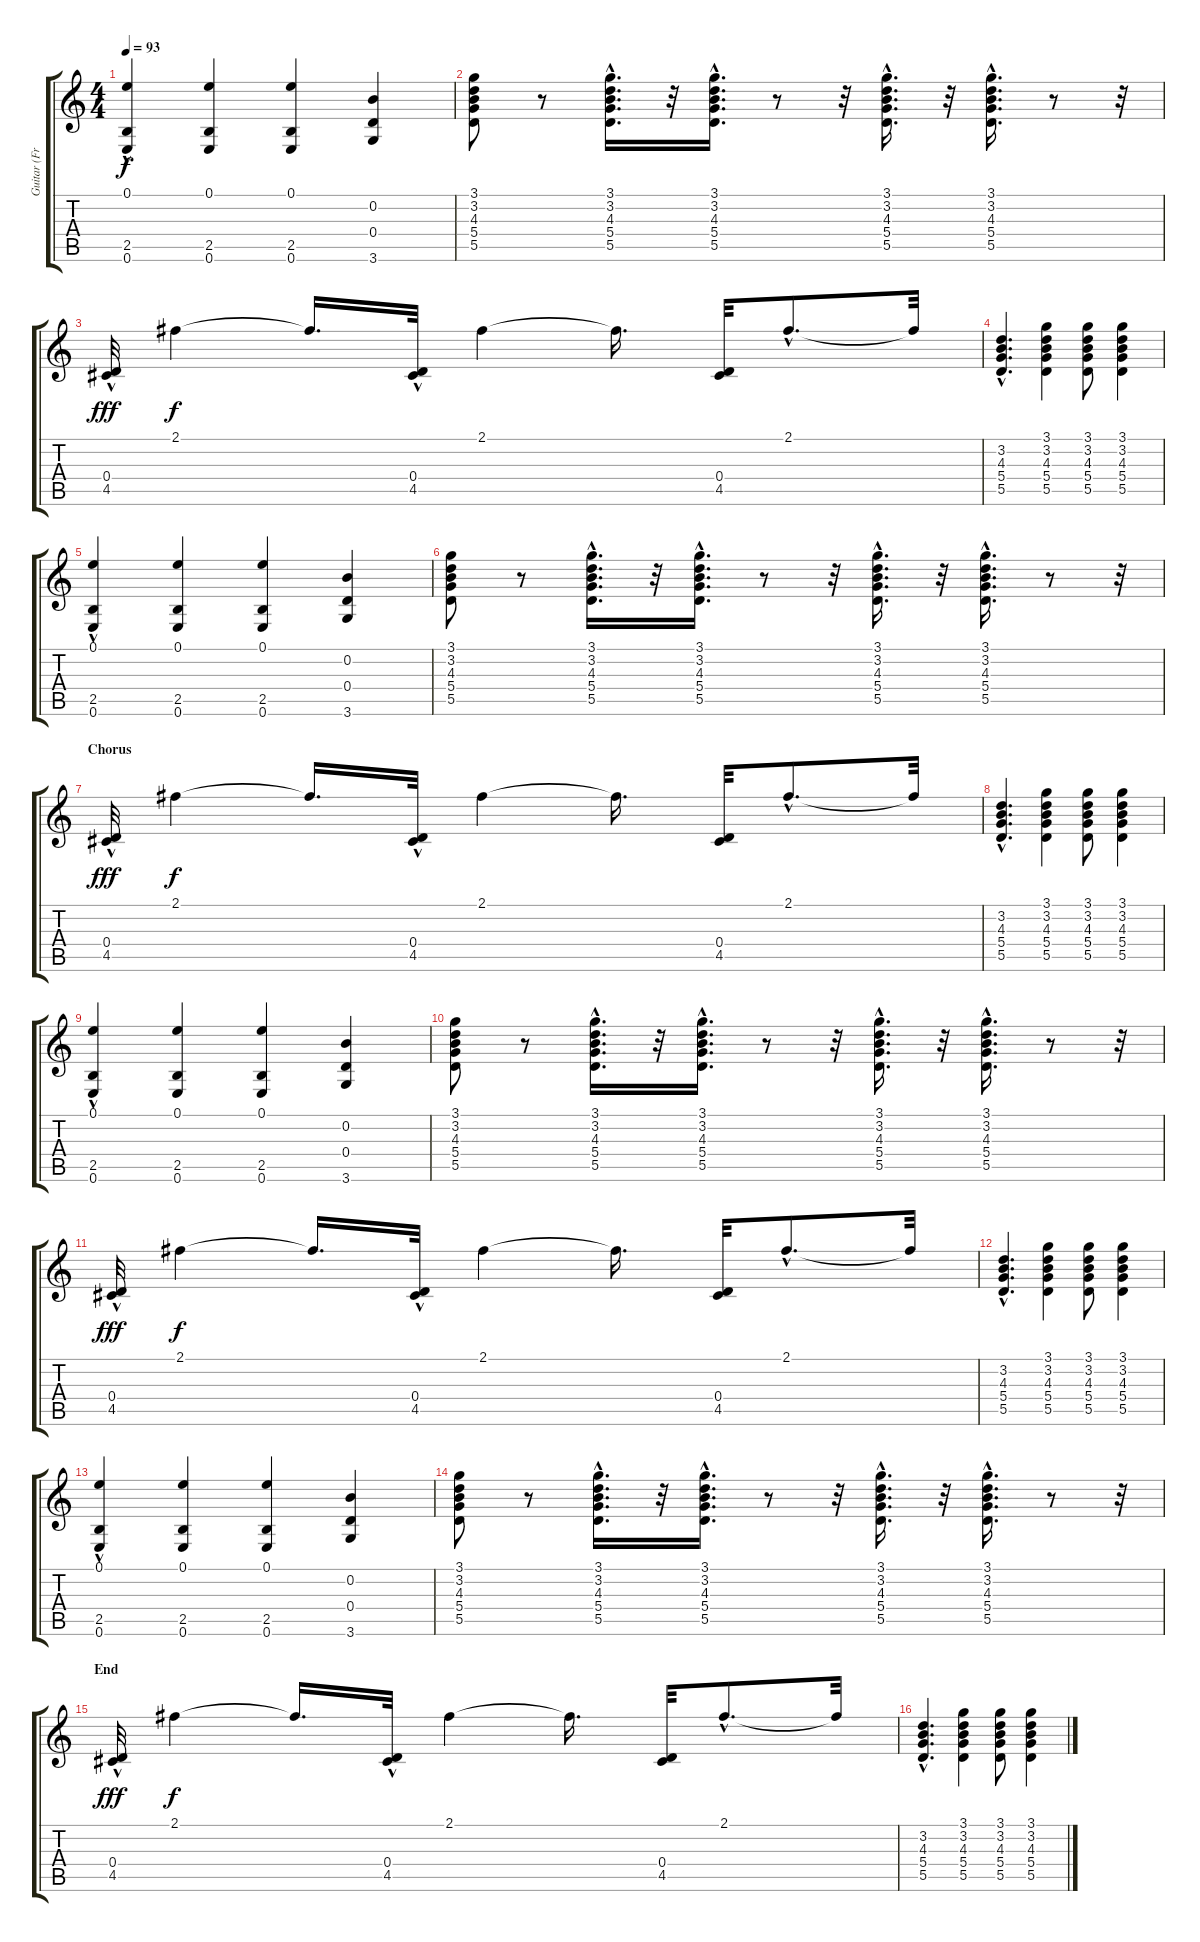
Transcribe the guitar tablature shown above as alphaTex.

\track ("Guitar (Fran)" "Guitar (Fr") {instrument electricguitarclean}
\staff {score tabs}
\tuning (E4 B3 G3 D3 A2 E2) {hide}
\ts (4 4)
\tempo 93
\clef g2
\ks c
(0.1 2.5 0.6{hac}).4{dy f} (0.1 2.5 0.6).4 (0.1 2.5 0.6).4 (0.2 0.4 3.6).4 |
(3.1 3.2 4.3 5.4 5.5).8 r.8 (3.1{hac} 3.2{hac} 4.3{hac} 5.4{hac} 5.5{hac}).16{d} r.32 (3.1{hac} 3.2{hac} 4.3{hac} 5.4{hac} 5.5{hac}).16{d} r.8 r.32 (3.1{hac} 3.2{hac} 4.3{hac} 5.4{hac} 5.5{hac}).16{d} r.32 (3.1{hac} 3.2{hac} 4.3{hac} 5.4{hac} 5.5{hac}).16{d} r.8 r.32 |
(0.4{hac} 4.5{hac}).32{dy fff} 2.1.4{dy f} 2.1{t}.16{d} (0.4{hac} 4.5{hac}).32 2.1.4 2.1{t}.16{d} (0.4 4.5).32 2.1{hac}.8{d} 2.1{t}.32 |
(3.2{hac} 4.3{hac} 5.4{hac} 5.5{hac}).4{d} (3.1 3.2 4.3 5.4 5.5).4 (3.1 3.2 4.3 5.4 5.5).8 (3.1 3.2 4.3 5.4 5.5).4 |
(0.1 2.5 0.6{hac}).4 (0.1 2.5 0.6).4 (0.1 2.5 0.6).4 (0.2 0.4 3.6).4 |
(3.1 3.2 4.3 5.4 5.5).8 r.8 (3.1{hac} 3.2{hac} 4.3{hac} 5.4{hac} 5.5{hac}).16{d} r.32 (3.1{hac} 3.2{hac} 4.3{hac} 5.4{hac} 5.5{hac}).16{d} r.8 r.32 (3.1{hac} 3.2{hac} 4.3{hac} 5.4{hac} 5.5{hac}).16{d} r.32 (3.1{hac} 3.2{hac} 4.3{hac} 5.4{hac} 5.5{hac}).16{d} r.8 r.32 |
\section ("" "Chorus")
(0.4{hac} 4.5{hac}).32{dy fff} 2.1.4{dy f} 2.1{t}.16{d} (0.4{hac} 4.5{hac}).32 2.1.4 2.1{t}.16{d} (0.4 4.5).32 2.1{hac}.8{d} 2.1{t}.32 |
(3.2{hac} 4.3{hac} 5.4{hac} 5.5{hac}).4{d} (3.1 3.2 4.3 5.4 5.5).4 (3.1 3.2 4.3 5.4 5.5).8 (3.1 3.2 4.3 5.4 5.5).4 |
(0.1 2.5 0.6{hac}).4 (0.1 2.5 0.6).4 (0.1 2.5 0.6).4 (0.2 0.4 3.6).4 |
(3.1 3.2 4.3 5.4 5.5).8 r.8 (3.1{hac} 3.2{hac} 4.3{hac} 5.4{hac} 5.5{hac}).16{d} r.32 (3.1{hac} 3.2{hac} 4.3{hac} 5.4{hac} 5.5{hac}).16{d} r.8 r.32 (3.1{hac} 3.2{hac} 4.3{hac} 5.4{hac} 5.5{hac}).16{d} r.32 (3.1{hac} 3.2{hac} 4.3{hac} 5.4{hac} 5.5{hac}).16{d} r.8 r.32 |
(0.4{hac} 4.5{hac}).32{dy fff} 2.1.4{dy f} 2.1{t}.16{d} (0.4{hac} 4.5{hac}).32 2.1.4 2.1{t}.16{d} (0.4 4.5).32 2.1{hac}.8{d} 2.1{t}.32 |
(3.2{hac} 4.3{hac} 5.4{hac} 5.5{hac}).4{d} (3.1 3.2 4.3 5.4 5.5).4 (3.1 3.2 4.3 5.4 5.5).8 (3.1 3.2 4.3 5.4 5.5).4 |
(0.1 2.5 0.6{hac}).4 (0.1 2.5 0.6).4 (0.1 2.5 0.6).4 (0.2 0.4 3.6).4 |
(3.1 3.2 4.3 5.4 5.5).8 r.8 (3.1{hac} 3.2{hac} 4.3{hac} 5.4{hac} 5.5{hac}).16{d} r.32 (3.1{hac} 3.2{hac} 4.3{hac} 5.4{hac} 5.5{hac}).16{d} r.8 r.32 (3.1{hac} 3.2{hac} 4.3{hac} 5.4{hac} 5.5{hac}).16{d} r.32 (3.1{hac} 3.2{hac} 4.3{hac} 5.4{hac} 5.5{hac}).16{d} r.8 r.32 |
\section ("" "End")
(0.4{hac} 4.5{hac}).32{dy fff} 2.1.4{dy f} 2.1{t}.16{d} (0.4{hac} 4.5{hac}).32 2.1.4 2.1{t}.16{d} (0.4 4.5).32 2.1{hac}.8{d} 2.1{t}.32 |
(3.2{hac} 4.3{hac} 5.4{hac} 5.5{hac}).4{d} (3.1 3.2 4.3 5.4 5.5).4 (3.1 3.2 4.3 5.4 5.5).8 (3.1 3.2 4.3 5.4 5.5).4
